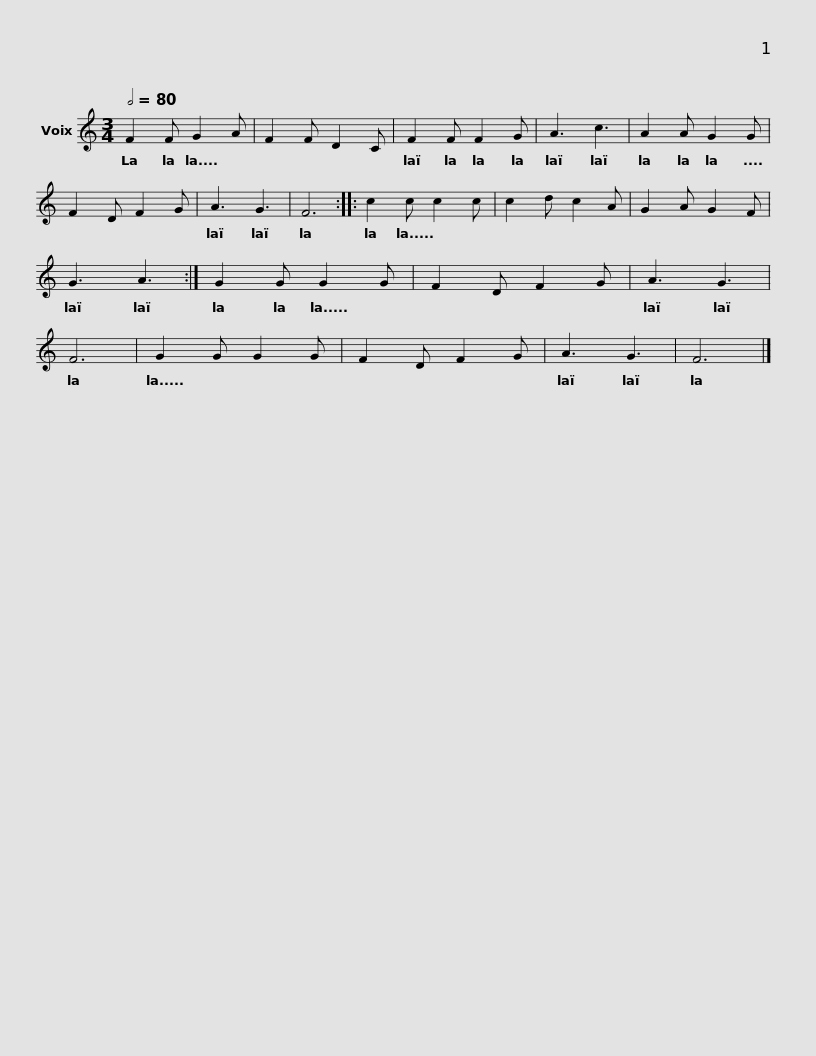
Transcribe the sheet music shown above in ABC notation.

X:1
L:1/8
Q:1/2=80
M:3/4
I:linebreak $
K:C
V:1 treble
V:1
 F2 F G2 A | F2 F D2 C | F2 F F2 G | A3 c3 | A2 A G2 G | %5
 F2 D F2 G | A3 G3 | F6 ::$ c2 c c2 c | c2 d c2 A | %10
 G2 A G2 F | G3 A3 :| G2 G G2 G | F2 D F2 G | A3 G3 | %15
 F6 |$ G2 G G2 G | F2 D F2 G | A3 G3 | F6 |] %20
